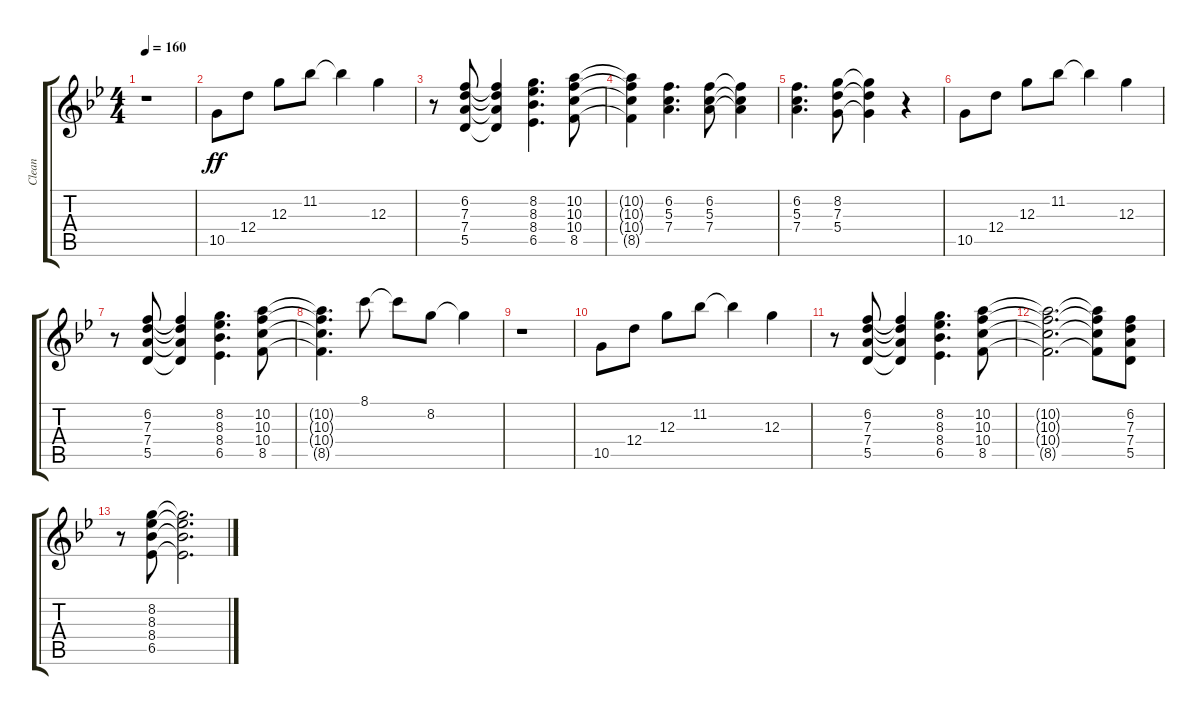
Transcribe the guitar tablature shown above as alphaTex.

\track ("Clean" "Clean") {instrument electricguitarclean}
\staff {score tabs}
\tuning (E4 B3 G3 D3 A2 E2) {hide}
\ts (4 4)
\tempo 160
\clef g2
\ks bb
r.1{dy ff} |
10.5.8 12.4.8 12.3.8 11.2.8 11.2{t}.4 12.3.4 |
r.8 (6.2 7.3 7.4 5.5).8 (6.2{t} 7.3{t} 7.4{t} 5.5{t}).4 (8.2 8.3 8.4 6.5).4{d} (10.2 10.3 10.4 8.5).8 |
(10.2{t} 10.3{t} 10.4{t} 8.5{t}).4 (6.2 5.3 7.4).4{d} (6.2 5.3 7.4).8 (6.2{t} 5.3{t} 7.4{t}).4 |
(6.2 5.3 7.4).4{d} (8.2 7.3 5.4).8 (8.2{t} 7.3{t} 5.4{t}).4 r.4 |
10.5.8 12.4.8 12.3.8 11.2.8 11.2{t}.4 12.3.4 |
r.8 (6.2 7.3 7.4 5.5).8 (6.2{t} 7.3{t} 7.4{t} 5.5{t}).4 (8.2 8.3 8.4 6.5).4{d} (10.2 10.3 10.4 8.5).8 |
(10.2{t} 10.3{t} 10.4{t} 8.5{t}).4{d} 8.1.8 8.1{t}.8 8.2.8 8.2{t}.4 |
r.1 |
10.5.8 12.4.8 12.3.8 11.2.8 11.2{t}.4 12.3.4 |
r.8 (6.2 7.3 7.4 5.5).8 (6.2{t} 7.3{t} 7.4{t} 5.5{t}).4 (8.2 8.3 8.4 6.5).4{d} (10.2 10.3 10.4 8.5).8 |
(10.2{t} 10.3{t} 10.4{t} 8.5{t}).2{d} (10.2{t} 10.3{t} 10.4{t} 8.5{t}).8 (6.2 7.3 7.4 5.5).8 |
r.8 (8.2 8.3 8.4 6.5).8 (8.2{t} 8.3{t} 8.4{t} 6.5{t}).2{d}
